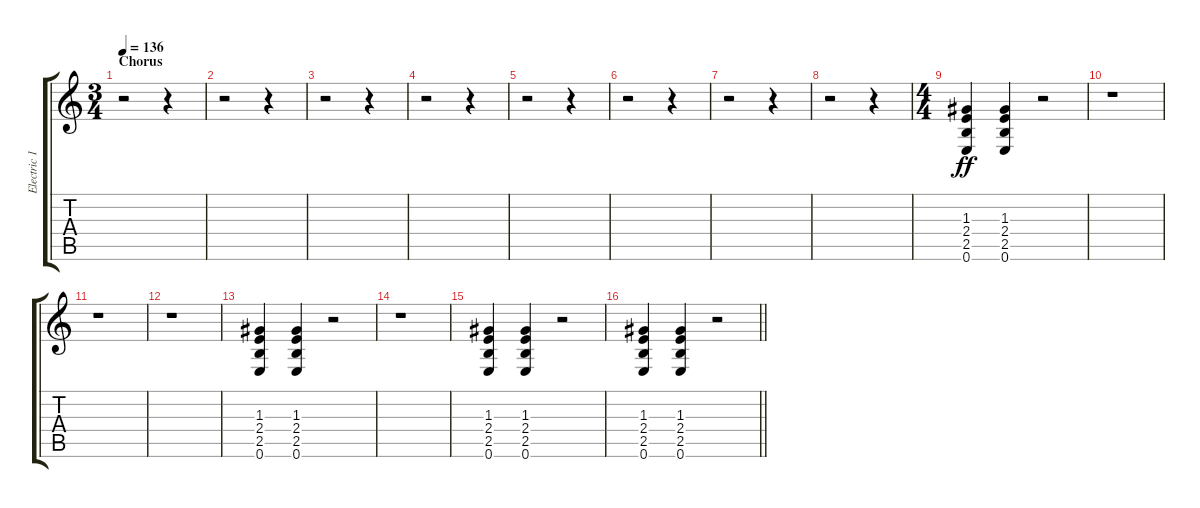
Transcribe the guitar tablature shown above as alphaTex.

\track ("Electric 1" "Electric 1") {instrument distortionguitar}
\staff {score tabs}
\tuning (E4 B3 G3 D3 A2 E2) {hide}
\ts (3 4)
\section ("" "Chorus")
\tempo 136
\clef g2
\ks c
r.2{dy ff} r.4 |
r.2 r.4 |
r.2 r.4 |
r.2 r.4 |
r.2 r.4 |
r.2 r.4 |
r.2 r.4 |
r.2 r.4 |
\ts (4 4)
(1.3 2.4 2.5 0.6).4 (1.3 2.4 2.5 0.6).4 r.2 |
r.1 |
r.1 |
r.1 |
(1.3 2.4 2.5 0.6).4 (1.3 2.4 2.5 0.6).4 r.2 |
r.1 |
(1.3 2.4 2.5 0.6).4 (1.3 2.4 2.5 0.6).4 r.2 |
\barLineRight lightlight
(1.3 2.4 2.5 0.6).4 (1.3 2.4 2.5 0.6).4 r.2
